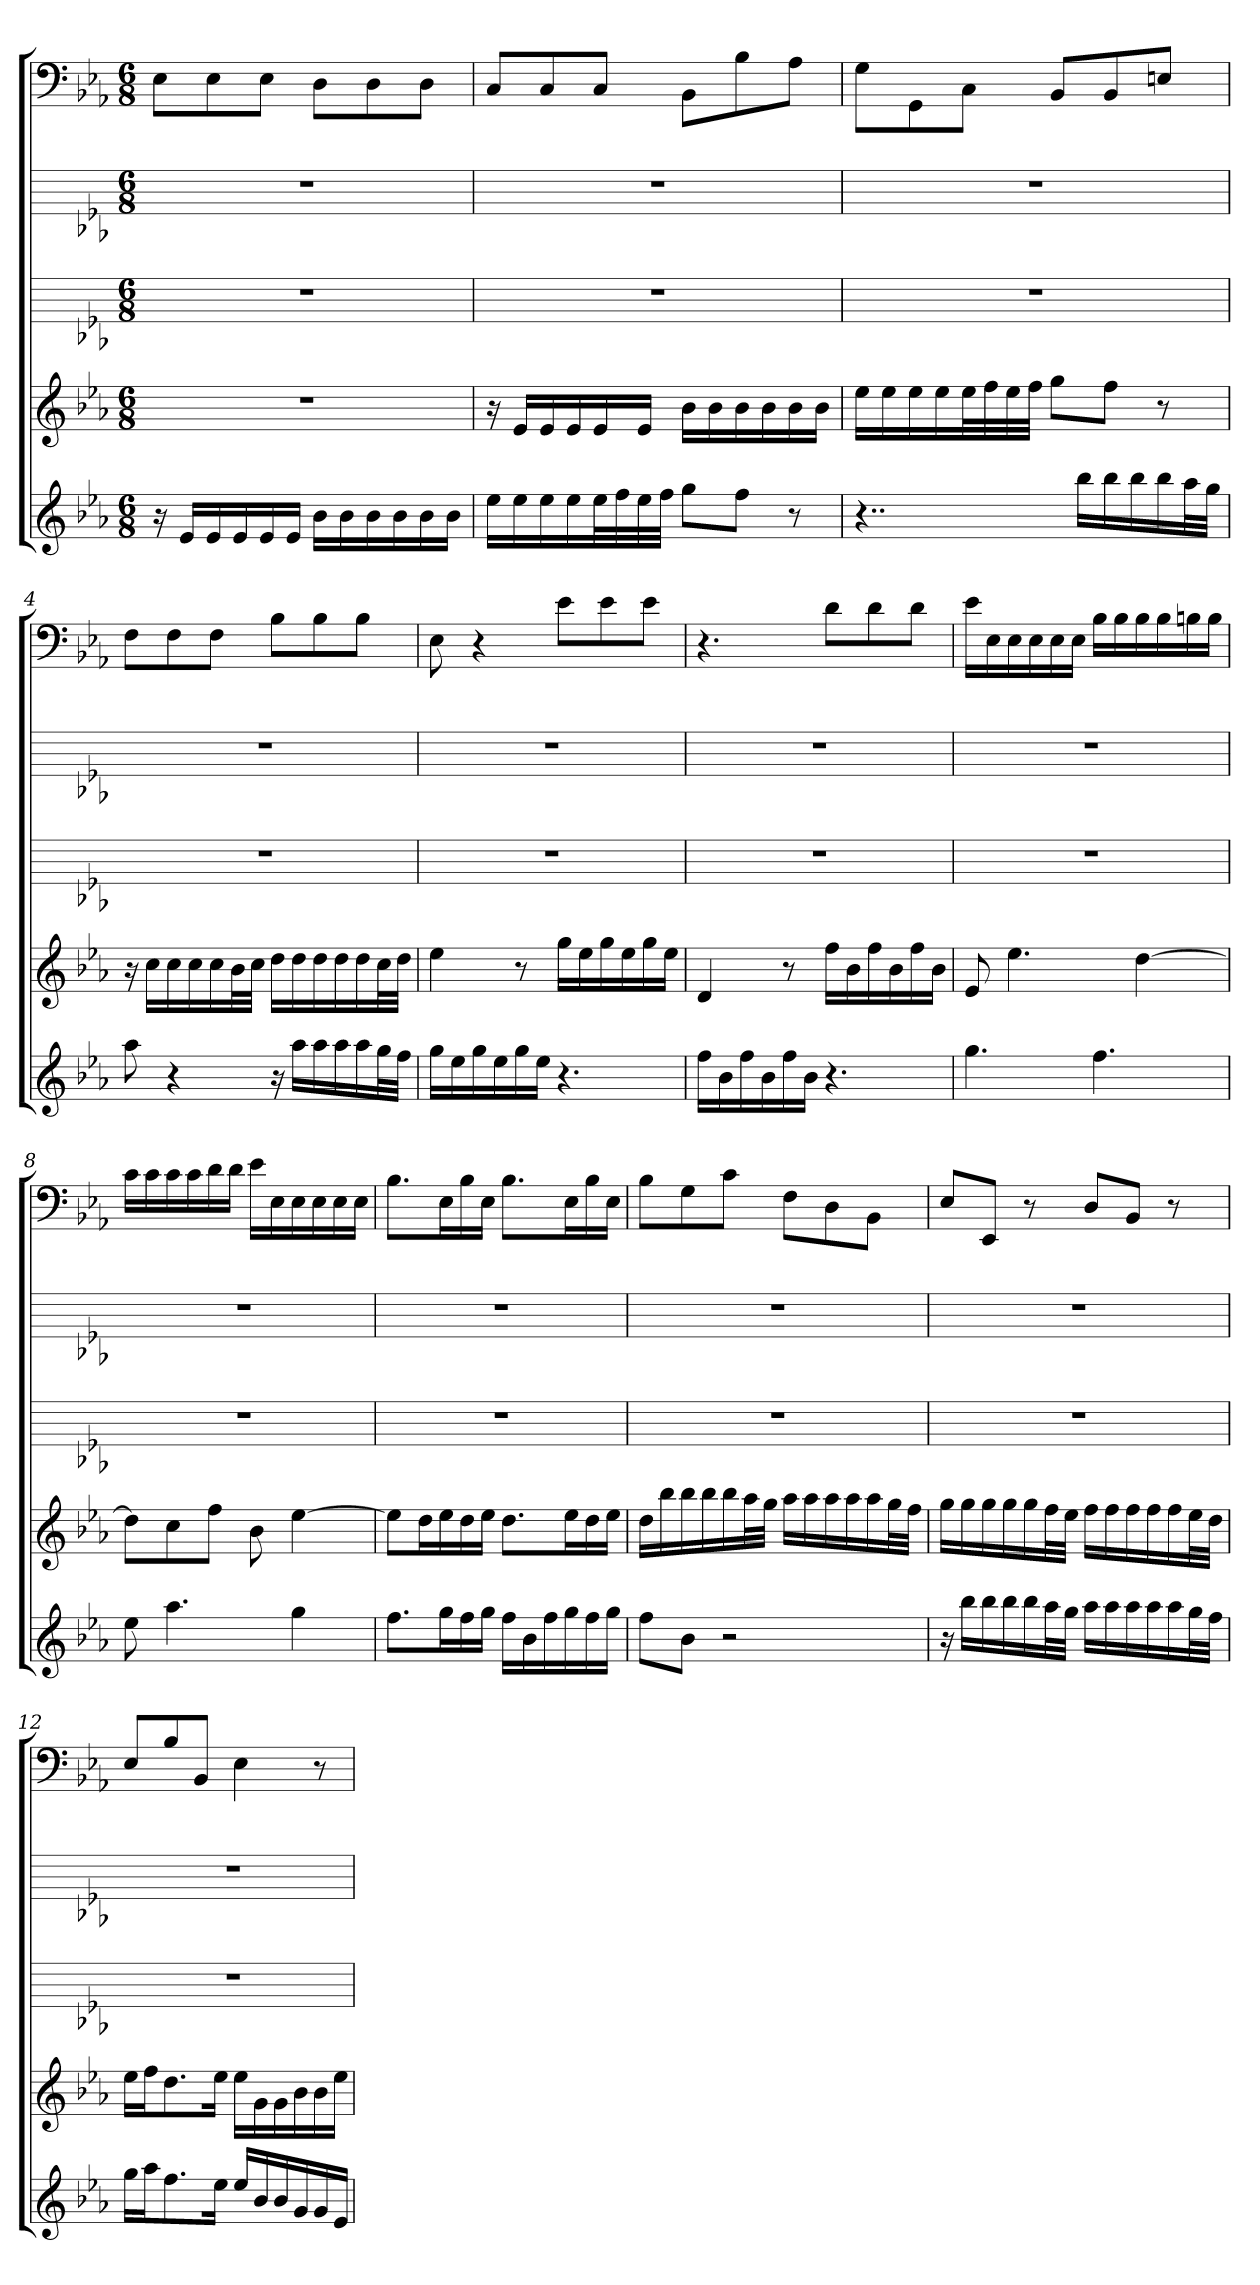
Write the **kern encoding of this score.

**kern	**kern	**kern	**kern	**kern
*part5	*part4	*part3	*part2	*part1
*staff5	*staff4	*staff3	*staff2	*staff1
*	*	*	*	*clefF4
*k[b-e-a-]	*k[b-e-a-]	*k[b-e-a-]	*k[b-e-a-]	*k[b-e-a-]
*E-:	*E-:	*E-:	*E-:	*E-:
*M6/8	*M6/8	*M6/8	*M6/8	*M6/8
=1	=1	=1	=1	=1
16r	2.r	2.r	2.r	8E-\L
16e-LL	.	.	.	.
16e-	.	.	.	8E-\
16e-	.	.	.	.
16e-	.	.	.	8E-\J
16e-JJ	.	.	.	.
16b-LL	.	.	.	8D\L
16b-	.	.	.	.
16b-	.	.	.	8D\
16b-	.	.	.	.
16b-	.	.	.	8D\J
16b-JJ	.	.	.	.
=2	=2	=2	=2	=2
16ee-LL	16r	2.r	2.r	8C/L
16ee-	16e-LL	.	.	.
16ee-	16e-	.	.	8C/
16ee-	16e-	.	.	.
32ee-L	16e-	.	.	8C/J
32ff	.	.	.	.
32ee-	16e-JJ	.	.	.
32ffJJJ	.	.	.	.
8ggL	16b-LL	.	.	8BB-\L
.	16b-	.	.	.
8ffJ	16b-	.	.	8B-\
.	16b-	.	.	.
8r	16b-	.	.	8A-\J
.	16b-JJ	.	.	.
=3	=3	=3	=3	=3
4..r	16ee-LL	2.r	2.r	8G\L
.	16ee-	.	.	.
.	16ee-	.	.	8GG\
.	16ee-	.	.	.
.	32ee-L	.	.	8C\J
.	32ff	.	.	.
.	32ee-	.	.	.
.	32ffJJJ	.	.	.
.	8ggL	.	.	8BB-/L
16bb-LL	.	.	.	.
16bb-	8ffJ	.	.	8BB-/
16bb-	.	.	.	.
16bb-	8r	.	.	8En/J
32aa-L	.	.	.	.
32ggJJJ	.	.	.	.
=4	=4	=4	=4	=4
8aa-	16r	2.r	2.r	8F\L
.	16ccLL	.	.	.
4r	16cc	.	.	8F\
.	16cc	.	.	.
.	16cc	.	.	8F\J
.	32b-L	.	.	.
.	32ccJJJ	.	.	.
16r	16ddLL	.	.	8B-\L
16aa-LL	16dd	.	.	.
16aa-	16dd	.	.	8B-\
16aa-	16dd	.	.	.
16aa-	16dd	.	.	8B-\J
32ggL	32ccL	.	.	.
32ffJJJ	32ddJJJ	.	.	.
=5	=5	=5	=5	=5
16ggLL	4ee-	2.r	2.r	8E-
16ee-	.	.	.	.
16gg	.	.	.	4r
16ee-	.	.	.	.
16gg	8r	.	.	.
16ee-JJ	.	.	.	.
4.r	16ggLL	.	.	8e-\L
.	16ee-	.	.	.
.	16gg	.	.	8e-\
.	16ee-	.	.	.
.	16gg	.	.	8e-\J
.	16ee-JJ	.	.	.
=6	=6	=6	=6	=6
16ffLL	4d	2.r	2.r	4.r
16b-	.	.	.	.
16ff	.	.	.	.
16b-	.	.	.	.
16ff	8r	.	.	.
16b-JJ	.	.	.	.
4.r	16ffLL	.	.	8d\L
.	16b-	.	.	.
.	16ff	.	.	8d\
.	16b-	.	.	.
.	16ff	.	.	8d\J
.	16b-JJ	.	.	.
=7	=7	=7	=7	=7
4.gg	8e-	2.r	2.r	16e-\LL
.	.	.	.	16E-\
.	4.ee-	.	.	16E-\
.	.	.	.	16E-\
.	.	.	.	16E-\
.	.	.	.	16E-\JJ
4.ff	.	.	.	16B-\LL
.	.	.	.	16B-\
.	[4dd	.	.	16B-\
.	.	.	.	16B-\
.	.	.	.	16Bn\
.	.	.	.	16B\JJ
=8	=8	=8	=8	=8
8ee-	8ddL]	2.r	2.r	16c\LL
.	.	.	.	16c\
4.aa-	8cc	.	.	16c\
.	.	.	.	16c\
.	8ffJ	.	.	16d\
.	.	.	.	16d\JJ
.	8b-	.	.	16e-\LL
.	.	.	.	16E-\
4gg	[4ee-	.	.	16E-\
.	.	.	.	16E-\
.	.	.	.	16E-\
.	.	.	.	16E-\JJ
=9	=9	=9	=9	=9
8.ffL	8ee-L]	2.r	2.r	8.B-\L
.	16ddL	.	.	.
16ggL	16ee-	.	.	16E-\L
16ff	16dd	.	.	16B-\
16ggJJ	16ee-JJ	.	.	16E-\JJ
16ffLL	8.ddL	.	.	8.B-\L
16b-	.	.	.	.
16ff	.	.	.	.
16gg	16ee-L	.	.	16E-\L
16ff	16dd	.	.	16B-\
16ggJJ	16ee-JJ	.	.	16E-\JJ
=10	=10	=10	=10	=10
8ffL	16ddLL	2.r	2.r	8B-\L
.	16bb-	.	.	.
8b-J	16bb-	.	.	8G\
.	16bb-	.	.	.
2r	16bb-	.	.	8c\J
.	32aa-L	.	.	.
.	32ggJJJ	.	.	.
.	16aa-LL	.	.	8F\L
.	16aa-	.	.	.
.	16aa-	.	.	8D\
.	16aa-	.	.	.
.	16aa-	.	.	8BB-\J
.	32ggL	.	.	.
.	32ffJJJ	.	.	.
=11	=11	=11	=11	=11
16r	16ggLL	2.r	2.r	8E-/L
16bb-LL	16gg	.	.	.
16bb-	16gg	.	.	8EE-/J
16bb-	16gg	.	.	.
16bb-	16gg	.	.	8r
32aa-L	32ffL	.	.	.
32ggJJJ	32ee-JJJ	.	.	.
16aa-LL	16ffLL	.	.	8D/L
16aa-	16ff	.	.	.
16aa-	16ff	.	.	8BB-/J
16aa-	16ff	.	.	.
16aa-	16ff	.	.	8r
32ggL	32ee-L	.	.	.
32ffJJJ	32ddJJJ	.	.	.
=12	=12	=12	=12	=12
16ggLL	16ee-LL	2.r	2.r	8E-/L
16aa-J	16ffJ	.	.	.
8.ff	8.dd	.	.	8B-/
.	.	.	.	8BB-/J
16ee-Jk	16ee-Jk	.	.	.
16ee-LL	16ee-LL	.	.	4E-
16b-	16g	.	.	.
16b-	16g	.	.	.
16g	16b-	.	.	.
16g	16b-	.	.	8r
16e-JJ	16ee-JJ	.	.	.
=	=	=	=	=
*-	*-	*-	*-	*-
